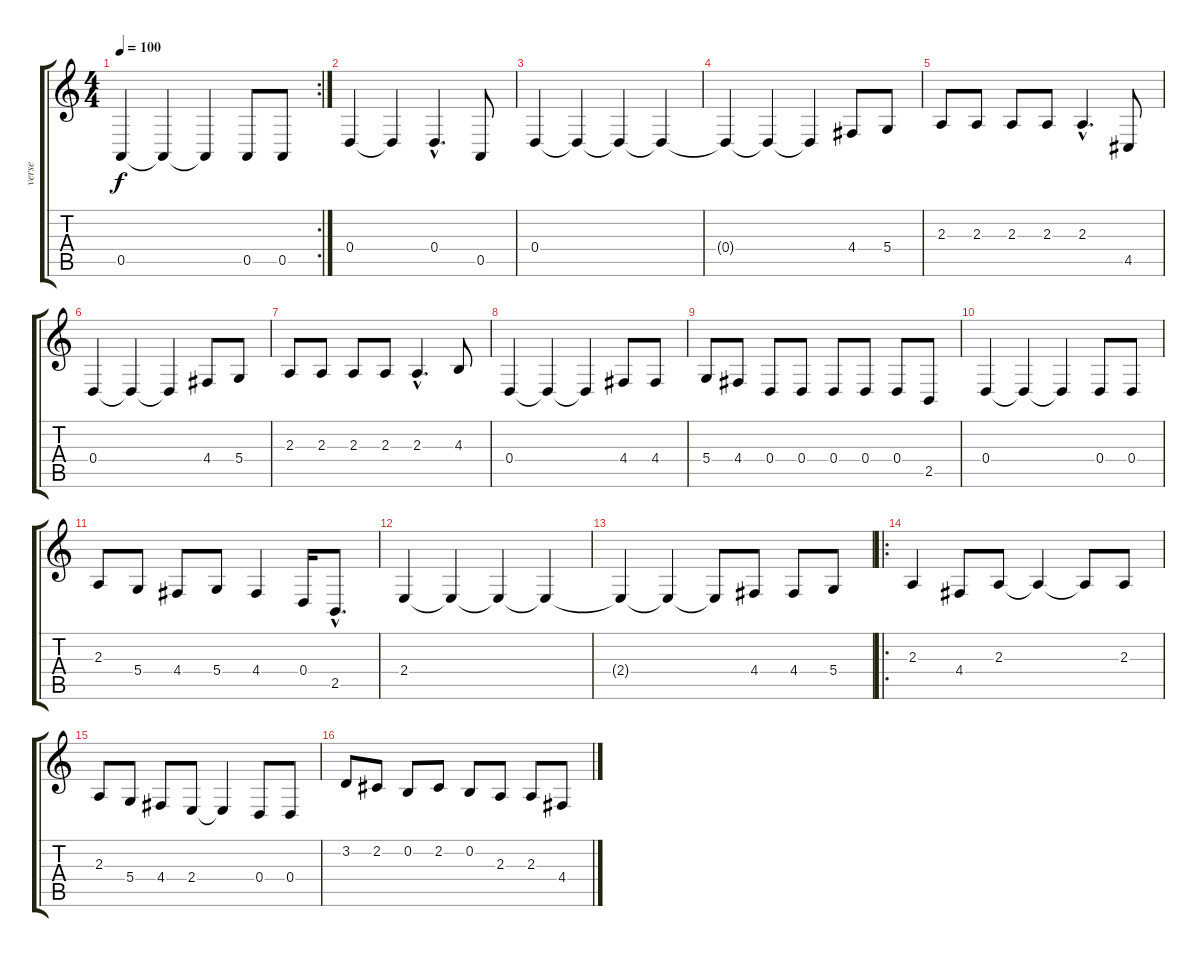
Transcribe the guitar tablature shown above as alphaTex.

\track ("verse" "verse") {instrument brightacousticpiano}
\staff {score tabs}
\tuning (E4 B3 G3 D3 A2 E2) {hide}
\rc 2
\ts (4 4)
\tempo 100
\clef g2
\ks c
0.5{t}.4{dy f} 0.5{t}.4 0.5{t}.4 0.5.8 0.5.8 |
0.4.4 0.4{t}.4 0.4{hac}.4{d} 0.5.8 |
0.4.4 0.4{t}.4 0.4{t}.4 0.4{t}.4 |
0.4{t}.4 0.4{t}.4 0.4{t}.4 4.4.8 5.4.8 |
2.3.8 2.3.8 2.3.8 2.3.8 2.3{hac}.4{d} 4.5.8 |
0.4.4 0.4{t}.4 0.4{t}.4 4.4.8 5.4.8 |
2.3.8 2.3.8 2.3.8 2.3.8 2.3{hac}.4{d} 4.3.8 |
0.4.4 0.4{t}.4 0.4{t}.4 4.4.8 4.4.8 |
5.4.8 4.4.8 0.4.8 0.4.8 0.4.8 0.4.8 0.4.8 2.5.8 |
0.4.4 0.4{t}.4 0.4{t}.4 0.4.8 0.4.8 |
2.3.8 5.4.8 4.4.8 5.4.8 4.4.4 0.4.16 2.5{hac}.8{d} |
2.4.4 2.4{t}.4 2.4{t}.4 2.4{t}.4 |
2.4{t}.4 2.4{t}.4 2.4{t}.8 4.4.8 4.4.8 5.4.8 |
\ro
2.3.4 4.4.8 2.3.8 2.3{t}.4 2.3{t}.8 2.3.8 |
2.3.8 5.4.8 4.4.8 2.4.8 2.4{t}.4 0.4.8 0.4.8 |
3.2.8 2.2.8 0.2.8 2.2.8 0.2.8 2.3.8 2.3.8 4.4.8
